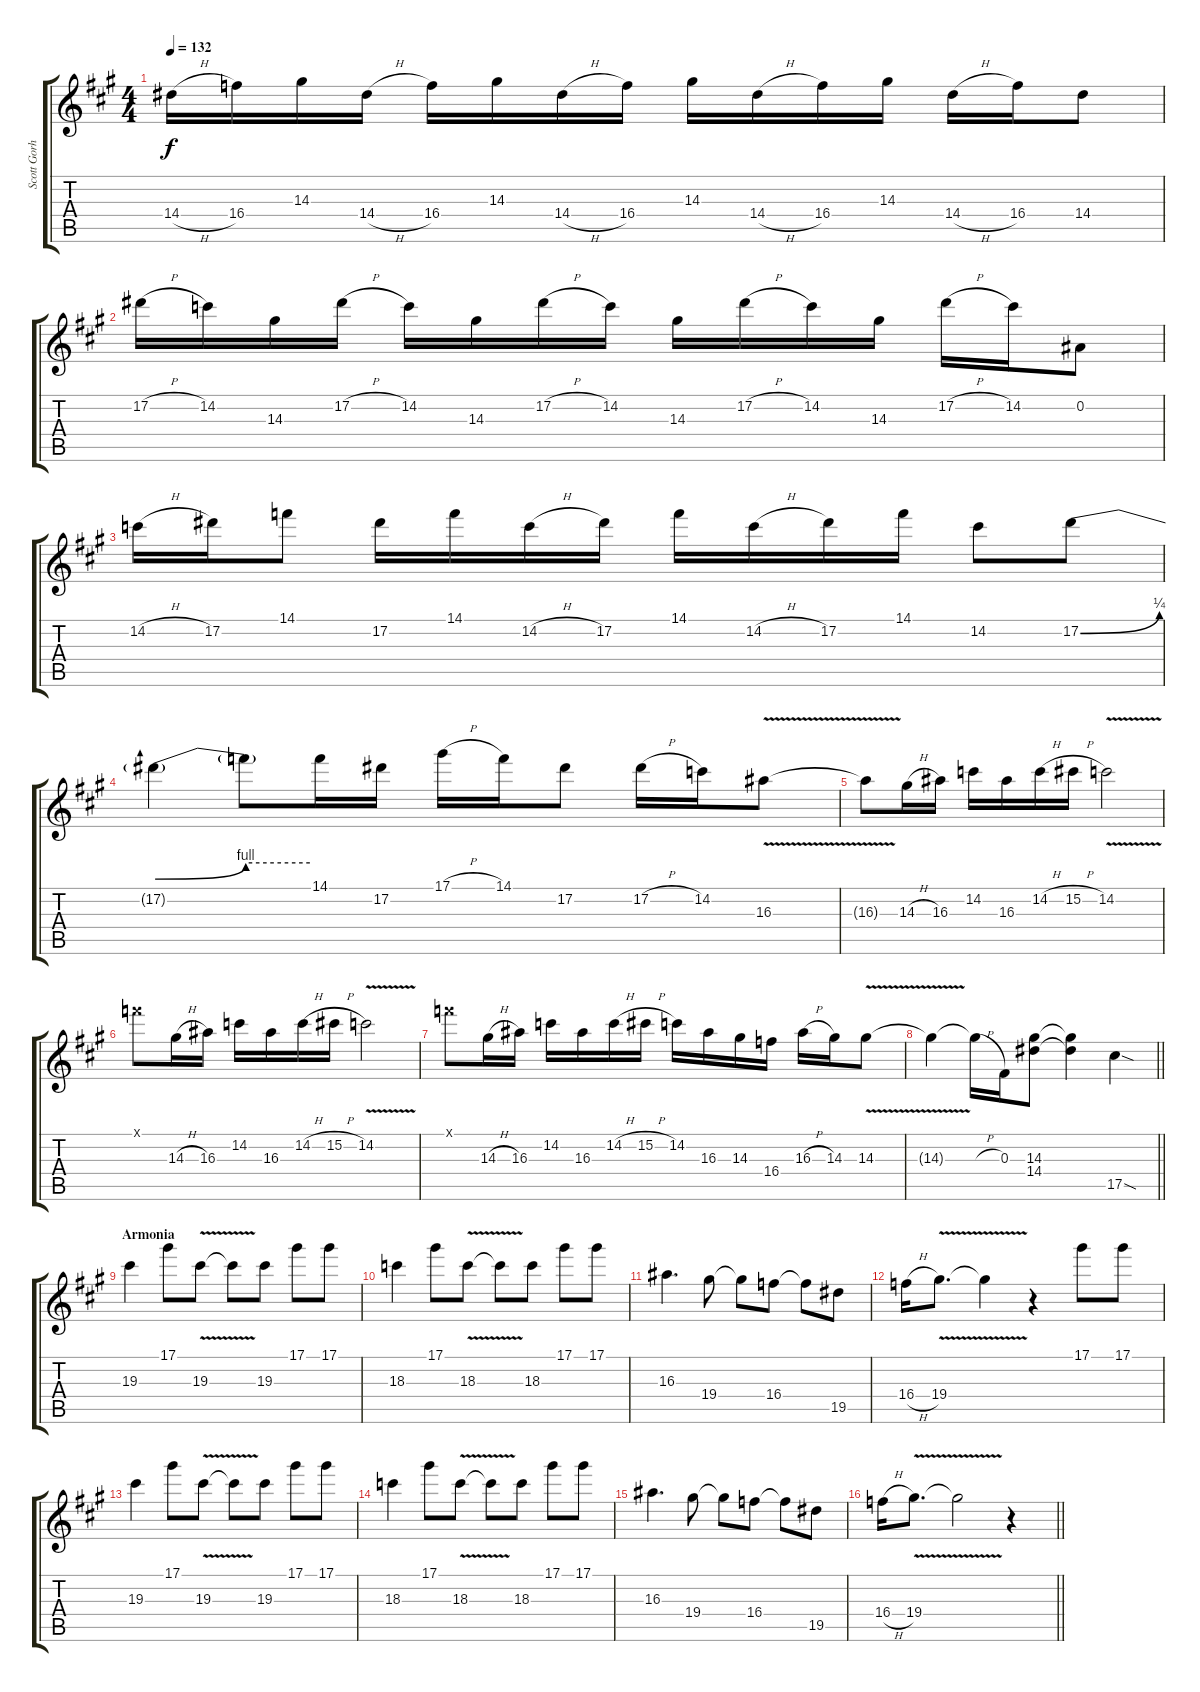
\track ("Scott Gorham" "Scott Gorh") {instrument distortionguitar}
\staff {score tabs}
\tuning (Eb4 Bb3 Gb3 Db3 Ab2 Eb2) {hide}
\ts (4 4)
\tempo 132
\clef g2
\ks a
14.4{h}.16{dy f} 16.4.16 14.3.16 14.4{h}.16 16.4.16 14.3.16 14.4{h}.16 16.4.16 14.3.16 14.4{h}.16 16.4.16 14.3.16 14.4{h}.16 16.4.16 14.4.8 |
17.2{h}.16 14.2.16 14.3.16 17.2{h}.16 14.2.16 14.3.16 17.2{h}.16 14.2.16 14.3.16 17.2{h}.16 14.2.16 14.3.16 17.2{h}.16 14.2.16 0.2.8 |
14.2{h}.16 17.2.16 14.1.8 17.2.16 14.1.16 14.2{h}.16 17.2.16 14.1.16 14.2{h}.16 17.2.16 14.1.16 14.2.8 17.2{be (bend 0 0 60 1)}.8 |
17.2{be (bend 0 1 60 4) t}.4 17.2{be (hold 0 4 60 4) t}.8 14.1.16 17.2.16 17.1{h}.16 14.1.16 17.2.8 17.2{h}.16 14.2.16 16.3{v}.8 |
16.3{t}.8 14.3{h}.16 16.3.16 14.2.16 16.3.16 14.2{h}.16 15.2{h}.16 14.2{v}.2 |
14.1{x}.8 14.3{h}.16 16.3.16 14.2.16 16.3.16 14.2{h}.16 15.2{h}.16 14.2{v}.2 |
14.1{x}.8 14.3{h}.16 16.3.16 14.2.16 16.3.16 14.2{h}.16 15.2{h}.16 14.2.16 16.3.16 14.3.16 16.4.16 16.3{h}.16 14.3.16 14.3{v}.8 |
\barLineRight lightlight
14.3{t}.4 14.3{h t}.16 0.3.16 (14.3 14.4).8 (14.3{t} 14.4{t}).4 17.5{sod}.4 |
\section ("" "Armonia")
19.3.4 17.1.8 19.3{v}.8 19.3{t}.8 19.3.8 17.1.8 17.1.8 |
18.3.4 17.1.8 18.3{v}.8 18.3{t}.8 18.3.8 17.1.8 17.1.8 |
16.3.4{d} 19.4.8 19.4{t}.8 16.4.8 16.4{t}.8 19.5.8 |
16.4{h}.16 19.4{v}.8{d} 19.4{t}.4 r.4 17.1.8 17.1.8 |
19.3.4 17.1.8 19.3{v}.8 19.3{t}.8 19.3.8 17.1.8 17.1.8 |
18.3.4 17.1.8 18.3{v}.8 18.3{t}.8 18.3.8 17.1.8 17.1.8 |
16.3.4{d} 19.4.8 19.4{t}.8 16.4.8 16.4{t}.8 19.5.8 |
\barLineRight lightlight
16.4{h}.16 19.4{v}.8{d} 19.4{t}.2 r.4
